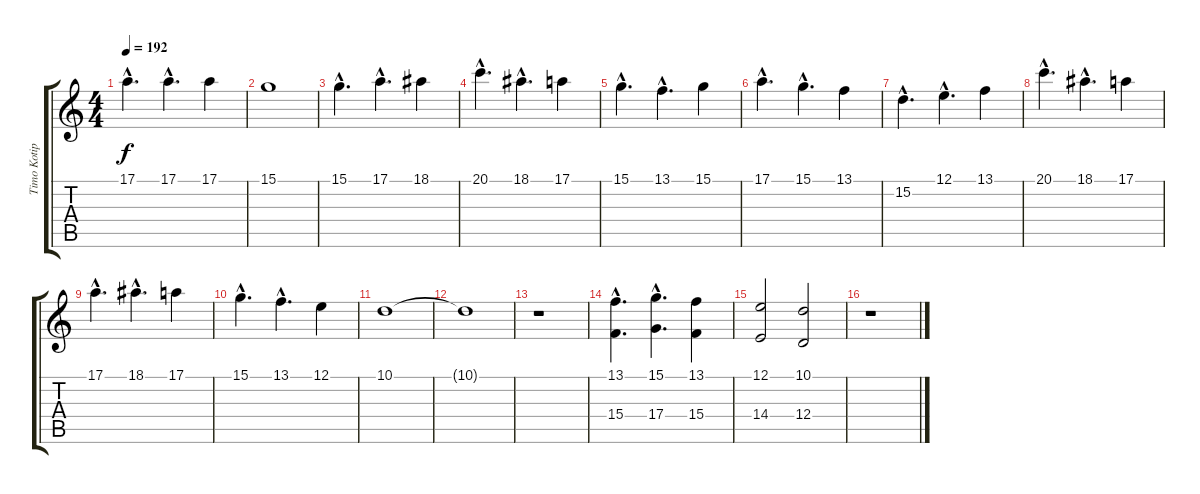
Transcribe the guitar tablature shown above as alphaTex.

\track ("Timo Kotipelto" "Timo Kotip") {instrument lead1square}
\staff {score tabs}
\tuning (E4 B3 G3 D3 A2 E2) {hide}
\ts (4 4)
\tempo 192
\clef g2
\ks c
17.1{hac t}.4{d dy f} 17.1{hac}.4{d} 17.1.4 |
15.1.1 |
15.1{hac}.4{d} 17.1{hac}.4{d} 18.1.4 |
20.1{hac}.4{d} 18.1{hac}.4{d} 17.1.4 |
15.1{hac}.4{d} 13.1{hac}.4{d} 15.1.4 |
17.1{hac}.4{d} 15.1{hac}.4{d} 13.1.4 |
15.2{hac}.4{d} 12.1{hac}.4{d} 13.1.4 |
20.1{hac}.4{d} 18.1{hac}.4{d} 17.1.4 |
17.1{hac}.4{d} 18.1{hac}.4{d} 17.1.4 |
15.1{hac}.4{d} 13.1{hac}.4{d} 12.1.4 |
10.1.1 |
10.1{t}.1 |
r.1 |
(13.1{hac} 15.4{hac}).4{d} (15.1{hac} 17.4{hac}).4{d} (13.1 15.4).4 |
(12.1 14.4).2 (10.1 12.4).2 |
r.1
